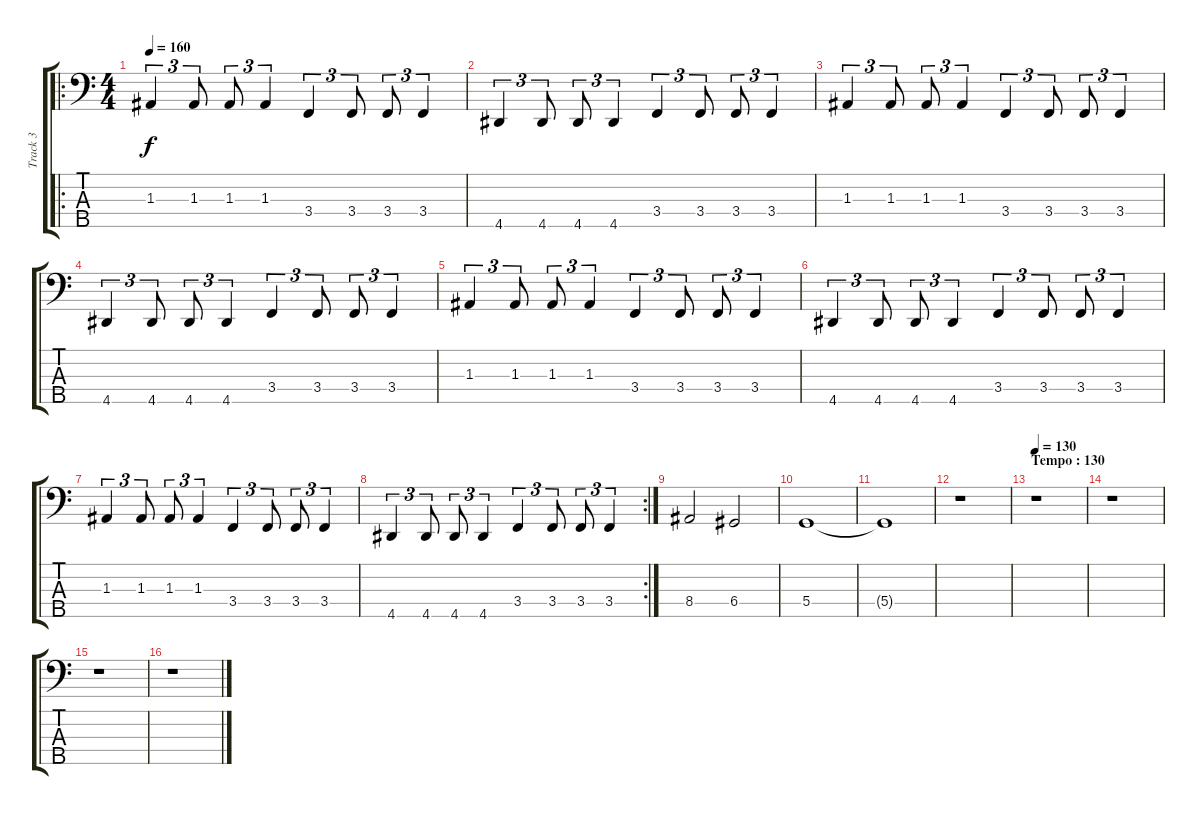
\track ("Track 3" "Track 3") {instrument electricbassfinger}
\staff {score tabs}
\tuning (G2 D2 A1 D1 B0) {hide}
\ro
\ts (4 4)
\tempo 160
\clef f4
\ks c
1.3.4{tu (3 2) dy f} 1.3.8{tu (3 2)} 1.3.8{tu (3 2)} 1.3.4{tu (3 2)} 3.4.4{tu (3 2)} 3.4.8{tu (3 2)} 3.4.8{tu (3 2)} 3.4.4{tu (3 2)} |
4.5.4{tu (3 2)} 4.5.8{tu (3 2)} 4.5.8{tu (3 2)} 4.5.4{tu (3 2)} 3.4.4{tu (3 2)} 3.4.8{tu (3 2)} 3.4.8{tu (3 2)} 3.4.4{tu (3 2)} |
1.3.4{tu (3 2)} 1.3.8{tu (3 2)} 1.3.8{tu (3 2)} 1.3.4{tu (3 2)} 3.4.4{tu (3 2)} 3.4.8{tu (3 2)} 3.4.8{tu (3 2)} 3.4.4{tu (3 2)} |
4.5.4{tu (3 2)} 4.5.8{tu (3 2)} 4.5.8{tu (3 2)} 4.5.4{tu (3 2)} 3.4.4{tu (3 2)} 3.4.8{tu (3 2)} 3.4.8{tu (3 2)} 3.4.4{tu (3 2)} |
1.3.4{tu (3 2)} 1.3.8{tu (3 2)} 1.3.8{tu (3 2)} 1.3.4{tu (3 2)} 3.4.4{tu (3 2)} 3.4.8{tu (3 2)} 3.4.8{tu (3 2)} 3.4.4{tu (3 2)} |
4.5.4{tu (3 2)} 4.5.8{tu (3 2)} 4.5.8{tu (3 2)} 4.5.4{tu (3 2)} 3.4.4{tu (3 2)} 3.4.8{tu (3 2)} 3.4.8{tu (3 2)} 3.4.4{tu (3 2)} |
1.3.4{tu (3 2)} 1.3.8{tu (3 2)} 1.3.8{tu (3 2)} 1.3.4{tu (3 2)} 3.4.4{tu (3 2)} 3.4.8{tu (3 2)} 3.4.8{tu (3 2)} 3.4.4{tu (3 2)} |
\rc 2
4.5.4{tu (3 2)} 4.5.8{tu (3 2)} 4.5.8{tu (3 2)} 4.5.4{tu (3 2)} 3.4.4{tu (3 2)} 3.4.8{tu (3 2)} 3.4.8{tu (3 2)} 3.4.4{tu (3 2)} |
8.4.2 6.4.2 |
5.4.1 |
5.4{t}.1 |
r.1 |
\section ("" "Tempo : 130")
\tempo 130
r.1 |
r.1 |
r.1 |
r.1
